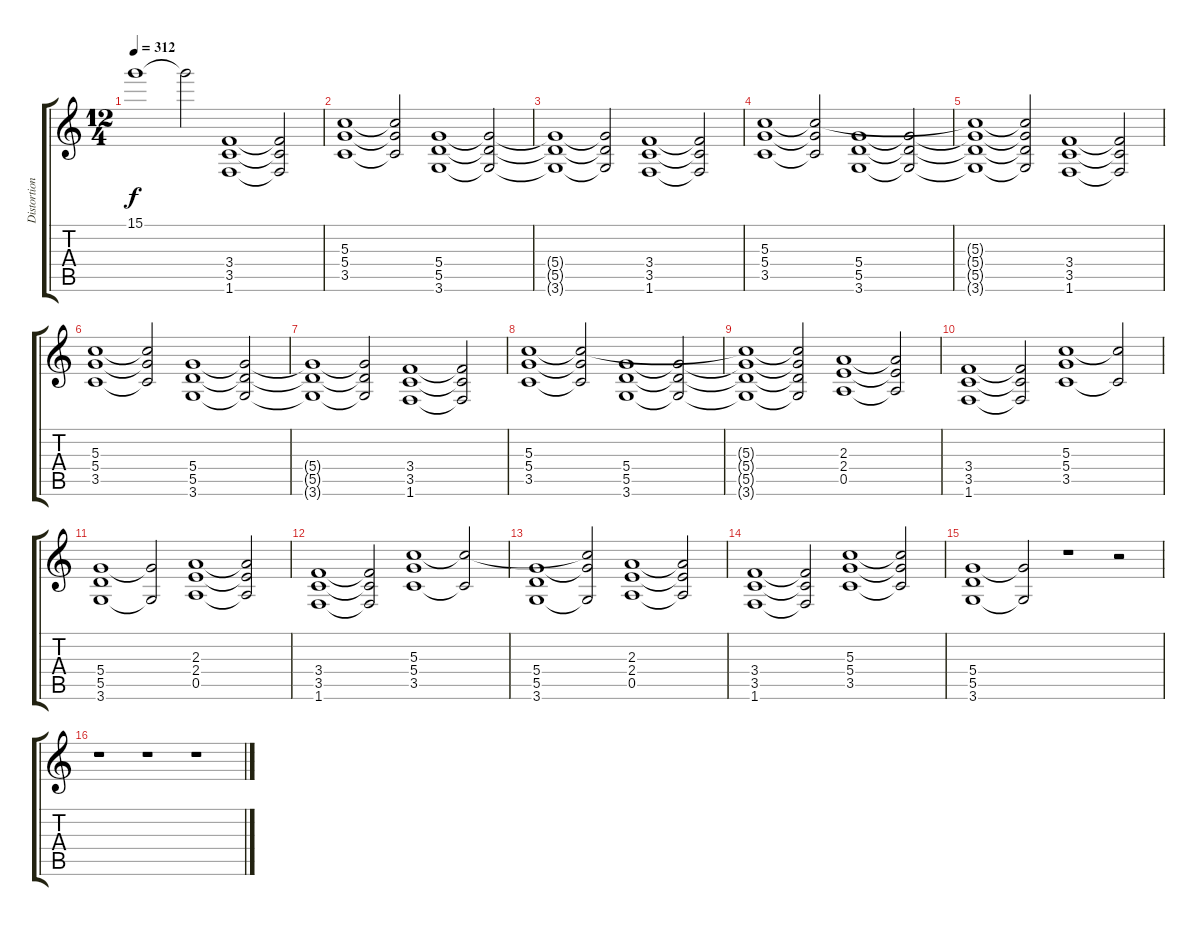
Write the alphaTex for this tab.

\track ("Distortion" "Distortion") {instrument distortionguitar}
\staff {score tabs}
\tuning (E4 B3 G3 D3 A2 E2) {hide}
\ts (12 4)
\tempo 312
\clef g2
\ks c
15.1.1{dy f} 15.1{t}.2 (3.4 3.5 1.6).1 (3.4{t} 3.5{t} 1.6{t}).2 |
(5.3 5.4 3.5).1 (5.3{t} 5.4{t} 3.5{t}).2 (5.4 5.5 3.6).1 (5.4{t} 5.5{t} 3.6{t}).2 |
(5.4{t} 5.5{t} 3.6{t}).1 (5.4{t} 5.5{t} 3.6{t}).2 (3.4 3.5 1.6).1 (3.4{t} 3.5{t} 1.6{t}).2 |
(5.3 5.4 3.5).1 (5.3{t} 5.4{t} 3.5{t}).2 (5.4 5.5 3.6).1 (5.4{t} 5.5{t} 3.6{t}).2 |
(5.3{t} 5.4{t} 5.5{t} 3.6{t}).1 (5.3{t} 5.4{t} 5.5{t} 3.6{t}).2 (3.4 3.5 1.6).1 (3.4{t} 3.5{t} 1.6{t}).2 |
(5.3 5.4 3.5).1 (5.3{t} 5.4{t} 3.5{t}).2 (5.4 5.5 3.6).1 (5.4{t} 5.5{t} 3.6{t}).2 |
(5.4{t} 5.5{t} 3.6{t}).1 (5.4{t} 5.5{t} 3.6{t}).2 (3.4 3.5 1.6).1 (3.4{t} 3.5{t} 1.6{t}).2 |
(5.3 5.4 3.5).1 (5.3{t} 5.4{t} 3.5{t}).2 (5.4 5.5 3.6).1 (5.4{t} 5.5{t} 3.6{t}).2 |
(5.3{t} 5.4{t} 5.5{t} 3.6{t}).1 (5.3{t} 5.4{t} 5.5{t} 3.6{t}).2 (2.3 2.4 0.5).1 (2.3{t} 2.4{t} 0.5{t}).2 |
(3.4 3.5 1.6).1 (3.4{t} 3.5{t} 1.6{t}).2 (5.3 5.4 3.5).1 (5.3{t} 3.5{t}).2 |
(5.4 5.5 3.6).1 (5.4{t} 3.6{t}).2 (2.3 2.4 0.5).1 (2.3{t} 2.4{t} 0.5{t}).2 |
(3.4 3.5 1.6).1 (3.4{t} 3.5{t} 1.6{t}).2 (5.3 5.4 3.5).1 (5.3{t} 3.5{t}).2 |
(5.4 5.5 3.6).1 (5.3{t} 5.4{t} 3.6{t}).2 (2.3 2.4 0.5).1 (2.3{t} 2.4{t} 0.5{t}).2 |
(3.4 3.5 1.6).1 (3.4{t} 3.5{t} 1.6{t}).2 (5.3 5.4 3.5).1 (5.3{t} 5.4{t} 3.5{t}).2 |
(5.4 5.5 3.6).1 (5.4{t} 3.6{t}).2 r.1 r.2 |
r.1 r.1 r.1
